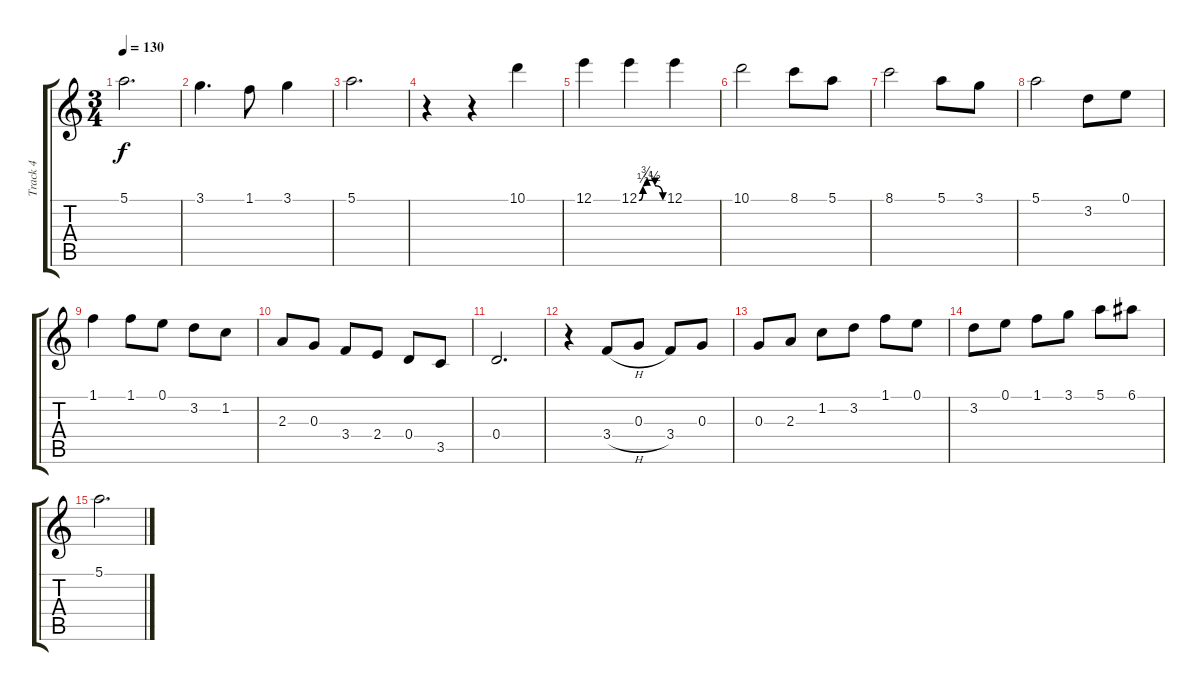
\track ("Track 4" "Track 4") {instrument acousticguitarsteel}
\staff {score tabs}
\tuning (E4 B3 G3 D3 A2 E2) {hide}
\ts (3 4)
\tempo 130
\clef g2
\ks c
5.1.2{d dy f} |
3.1.4{d} 1.1.8 3.1.4 |
5.1.2{d} |
r.4 r.4 10.1.4 |
12.1.4 12.1{be (custom 0 0 10 2 20 3 30 3 40 2 60 0)}.4 12.1.4 |
10.1.2 8.1.8 5.1.8 |
8.1.2 5.1.8 3.1.8 |
5.1.2 3.2.8 0.1.8 |
1.1.4 1.1.8 0.1.8 3.2.8 1.2.8 |
2.3.8 0.3.8 3.4.8 2.4.8 0.4.8 3.5.8 |
0.4.2{d} |
r.4 3.4{h}.8 0.3.8 3.4.8 0.3.8 |
0.3.8 2.3.8 1.2.8 3.2.8 1.1.8 0.1.8 |
3.2.8 0.1.8 1.1.8 3.1.8 5.1.8 6.1.8 |
5.1.2{d}
